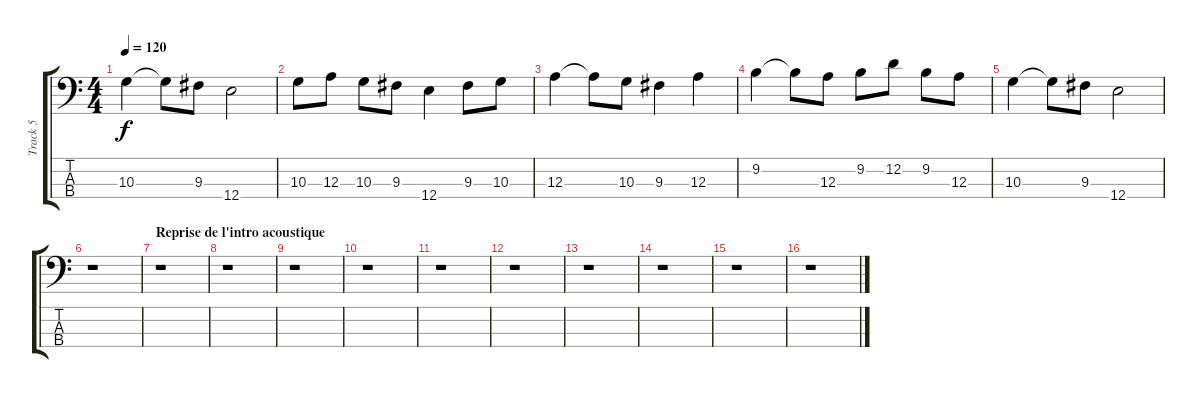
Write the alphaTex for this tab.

\track ("Track 5" "Track 5") {instrument electricbassfinger}
\staff {score tabs}
\tuning (G2 D2 A1 E1) {hide}
\ts (4 4)
\tempo 120
\clef f4
\ks c
10.3.4{dy f} 10.3{t}.8 9.3.8 12.4.2 |
10.3.8 12.3.8 10.3.8 9.3.8 12.4.4 9.3.8 10.3.8 |
12.3.4 12.3{t}.8 10.3.8 9.3.4 12.3.4 |
9.2.4 9.2{t}.8 12.3.8 9.2.8 12.2.8 9.2.8 12.3.8 |
10.3.4 10.3{t}.8 9.3.8 12.4.2 |
r.1 |
\section ("" "Reprise de l'intro acoustique")
r.1 |
r.1 |
r.1 |
r.1 |
r.1 |
r.1 |
r.1 |
r.1 |
r.1 |
r.1
